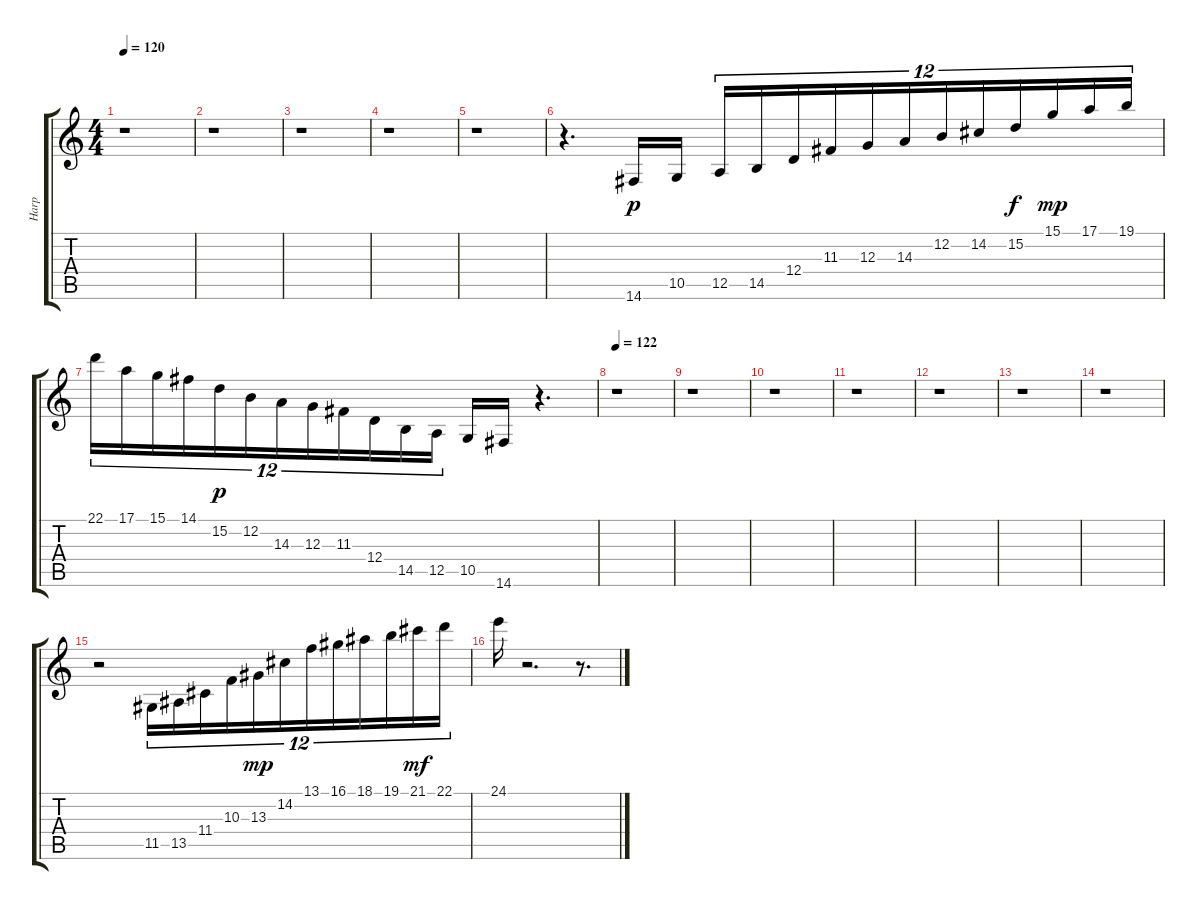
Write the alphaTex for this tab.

\track ("Harp" "Harp") {instrument orchestralharp}
\staff {score tabs}
\tuning (E4 B3 G3 D3 A2 E2) {hide}
\ts (4 4)
\tempo 120
\clef g2
\ks c
r.1{dy mp} |
r.1 |
r.1 |
r.1 |
r.1 |
r.4{d} 14.6.16{dy p} 10.5.16 12.5.16{tu (12 8)} 14.5.16{tu (12 8)} 12.4.16{tu (12 8)} 11.3.16{tu (12 8)} 12.3.16{tu (12 8)} 14.3.16{tu (12 8)} 12.2.16{tu (12 8)} 14.2.16{tu (12 8)} 15.2.16{tu (12 8) dy f} 15.1.16{tu (12 8) dy mp} 17.1.16{tu (12 8)} 19.1.16{tu (12 8)} |
22.1.16{tu (12 8)} 17.1.16{tu (12 8)} 15.1.16{tu (12 8)} 14.1.16{tu (12 8)} 15.2.16{tu (12 8) dy p} 12.2.16{tu (12 8)} 14.3.16{tu (12 8)} 12.3.16{tu (12 8)} 11.3.16{tu (12 8)} 12.4.16{tu (12 8)} 14.5.16{tu (12 8)} 12.5.16{tu (12 8)} 10.5.16 14.6.16 r.4{d} |
\tempo 122
r.1 |
r.1 |
r.1 |
r.1 |
r.1 |
r.1 |
r.1 |
r.2 11.5.16{tu (12 8)} 13.5.16{tu (12 8)} 11.4.16{tu (12 8)} 10.3.16{tu (12 8)} 13.3.16{tu (12 8) dy mp} 14.2.16{tu (12 8)} 13.1.16{tu (12 8)} 16.1.16{tu (12 8)} 18.1.16{tu (12 8)} 19.1.16{tu (12 8)} 21.1.16{tu (12 8) dy mf} 22.1.16{tu (12 8)} |
24.1.16 r.2{d} r.8{d}
